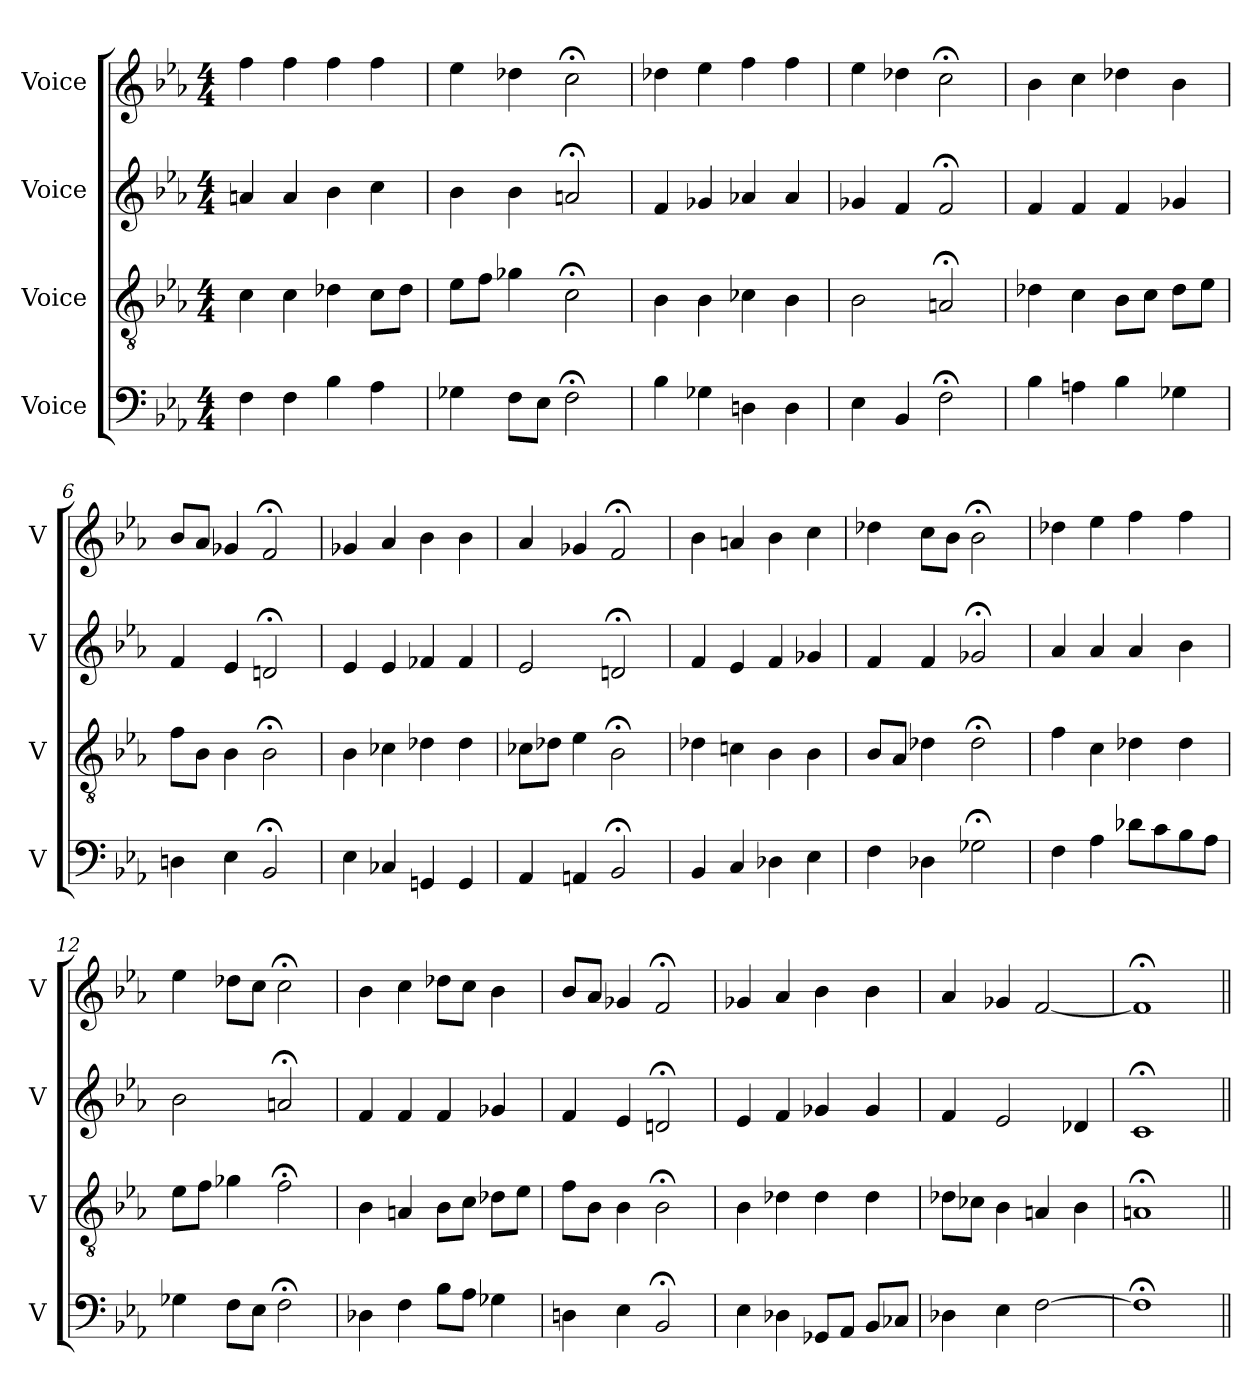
**kern	**kern	**kern	**kern
*part4	*part3	*part2	*part1
*staff4	*staff3	*staff2	*staff1
*I"Voice	*I"Voice	*I"Voice	*I"Voice
*I'V	*I'V	*I'V	*I'V
*clefF4	*clefGv2	*clefG2	*clefG2
*k[b-e-a-]	*k[b-e-a-]	*k[b-e-a-]	*k[b-e-a-]
*M4/4	*M4/4	*M4/4	*M4/4
*MM100	*MM100	*MM100	*MM100
=1	=1	=1	=1
4F\	4c\	4an/	4ff\
4F\	4c\	4a/	4ff\
4B-\	4d-X\	4b-\	4ff\
4A-\	8c\L	4cc\	4ff\
.	8d-\J	.	.
=2	=2	=2	=2
4G-X\	8e-\L	4b-\	4ee-\
.	8f\J	.	.
8F\L	4g-X\	4b-\	4dd-X\
8E-\J	.	.	.
2F;\	2c;\	2an;/	2cc;\
=3	=3	=3	=3
4B-\	4B-\	4f/	4dd-X\
4G-X\	4B-\	4g-X/	4ee-\
4Dn\	4c-X\	4a-X/	4ff\
4D\	4B-\	4a-/	4ff\
=4	=4	=4	=4
4E-\	2B-\	4g-X/	4ee-\
4BB-/	.	4f/	4dd-X\
2F;\	2An;/	2f;/	2cc;\
=5	=5	=5	=5
4B-\	4d-X\	4f/	4b-\
4An\	4c\	4f/	4cc\
4B-\	8B-\L	4f/	4dd-X\
.	8c\J	.	.
4G-X\	8d-\L	4g-X/	4b-\
.	8e-\J	.	.
!!LO:LB:g=z
=6	=6	=6	=6
4Dn\	8f\L	4f/	8b-/L
.	8B-\J	.	8a-/J
4E-\	4B-\	4e-/	4g-X/
2BB-;/	2B-;\	2dn;/	2f;/
=7	=7	=7	=7
4E-\	4B-\	4e-/	4g-X/
4C-X/	4c-X\	4e-/	4a-/
4GGn/	4d-X\	4f-X/	4b-\
4GG/	4d-\	4f-/	4b-\
=8	=8	=8	=8
4AA-/	8c-X\L	2e-/	4a-/
.	8d-X\J	.	.
4AAn/	4e-\	.	4g-X/
2BB-;/	2B-;\	2dn;/	2f;/
=9	=9	=9	=9
4BB-/	4d-X\	4f/	4b-\
4C/	4cn\	4e-/	4an/
4D-X\	4B-\	4f/	4b-\
4E-\	4B-\	4g-X/	4cc\
=10	=10	=10	=10
4F\	8B-/L	4f/	4dd-X\
.	8A-/J	.	.
4D-X\	4d-X\	4f/	8cc\L
.	.	.	8b-\J
2G-X;\	2d-;\	2g-X;/	2b-;\
!!LO:LB:g=z
=11	=11	=11	=11
4F\	4f\	4a-/	4dd-X\
4A-\	4c\	4a-/	4ee-\
8d-X\L	4d-X\	4a-/	4ff\
8c\	.	.	.
8B-\	4d-\	4b-\	4ff\
8A-\J	.	.	.
=12	=12	=12	=12
4G-X\	8e-\L	2b-\	4ee-\
.	8f\J	.	.
8F\L	4g-X\	.	8dd-X\L
8E-\J	.	.	8cc\J
2F;\	2f;\	2an;/	2cc;\
=13	=13	=13	=13
4D-X\	4B-\	4f/	4b-\
4F\	4An/	4f/	4cc\
8B-\L	8B-\L	4f/	8dd-X\L
8A-\J	8c\J	.	8cc\J
4G-X\	8d-X\L	4g-X/	4b-\
.	8e-\J	.	.
=14	=14	=14	=14
4Dn\	8f\L	4f/	8b-/L
.	8B-\J	.	8a-/J
4E-\	4B-\	4e-/	4g-X/
2BB-;/	2B-;\	2dn;/	2f;/
=15	=15	=15	=15
4E-\	4B-\	4e-/	4g-X/
4D-X\	4d-X\	4f/	4a-/
8GG-X/L	4d-\	4g-X/	4b-\
8AA-/J	.	.	.
8BB-/L	4d-\	4g-/	4b-\
8C-X/J	.	.	.
!!LO:PB:g=z
=16	=16	=16	=16
4D-X\	8d-X\L	4f/	4a-/
.	8c-X\J	.	.
4E-\	4B-\	2e-/	4g-X/
[2F\	4An/	.	[2f/
.	4B-\	4d-X/	.
=17	=17	=17	=17
1F;]	1An;	1c;	1f;]
=||	=||	=||	=||
*-	*-	*-	*-
